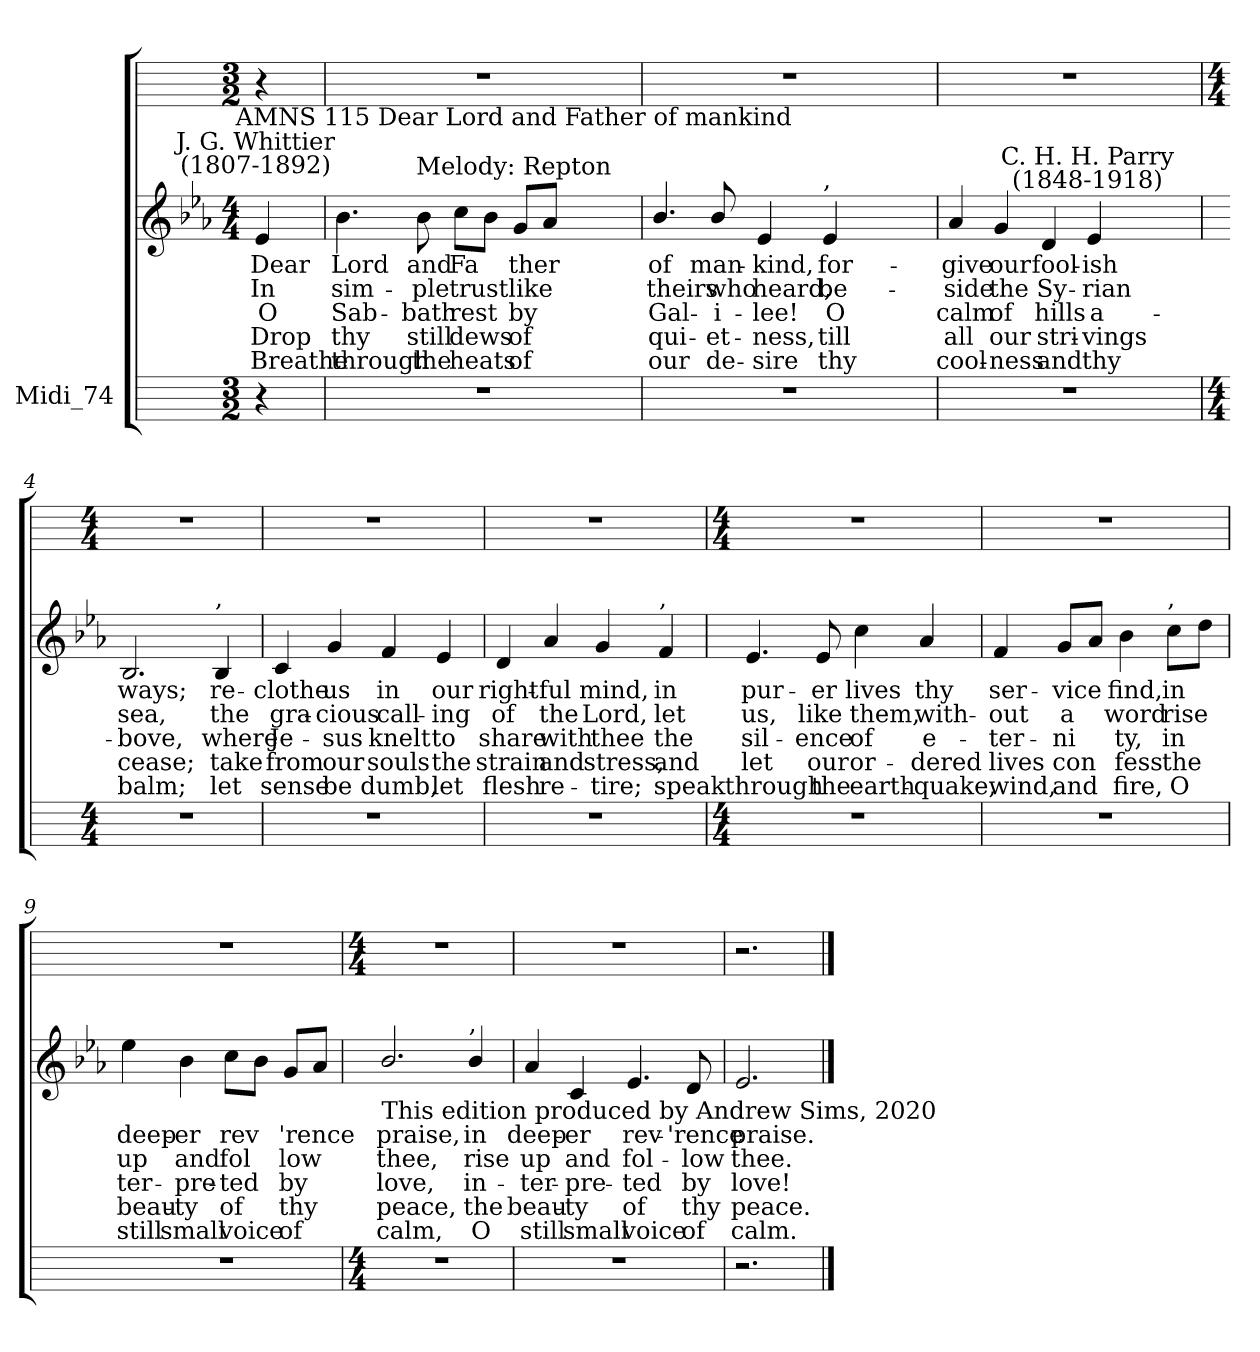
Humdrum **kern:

**kern	**kern	**text	**text	**text	**text	**text	**kern
*part3	*part2	*part2	*part2	*part2	*part2	*part2	*part1
*staff3	*staff2	*staff2	*staff2	*staff2	*staff2	*staff2	*staff1
*I"Midi_74	*	*	*	*	*	*	*
*	*clefG2	*	*	*	*	*	*
*	*k[b-e-a-]	*	*	*	*	*	*
*	*E-:	*	*	*	*	*	*
*M3/2	*M4/4	*	*	*	*	*	*M3/2
=	=	=	=	=	=	=	=
!	!LO:TX:a:cj:t=J. G. Whittier\n(1807-1892)	!	!	!	!	!	!
!	!	!LO:LY:b	!LO:LY:b	!LO:LY:b	!LO:LY:b	!LO:LY:b	!
4r	4e-	Dear	In	O	Drop	Breathe	4r
=1	=1	=1	=1	=1	=1	=1	=1
!	!	!LO:LY:b	!LO:LY:b	!LO:LY:b	!LO:LY:b	!LO:LY:b	!
1.r	4.b-	Lord	sim-	-Sab-	-thy	through	1.r
!	!	!LO:LY:b	!LO:LY:b	!LO:LY:b	!LO:LY:b	!LO:LY:b	!
.	8b-	and	ple	bath	still	the	.
!	!	!LO:LY:b	!LO:LY:b	!LO:LY:b	!LO:LY:b	!LO:LY:b	!
.	8ccL	Fa	trust	rest	dews	heats	.
.	8b-J	.	.	.	.	.	.
!	!LO:TX:a:cj:t=AMNS 115 Dear Lord and Father of mankind	!	!	!	!	!	!
!	!LO:TX:a:cj:t=Melody&colon; Repton	!	!	!	!	!	!
!	!	!LO:LY:b	!LO:LY:b	!LO:LY:b	!LO:LY:b	!LO:LY:b	!
.	8gL	ther	like	by	of	of	.
.	8a-J	.	.	.	.	.	.
.	2ryy	.	.	.	.	.	.
=2	=2	=2	=2	=2	=2	=2	=2
!	!	!LO:LY:b	!LO:LY:b	!LO:LY:b	!LO:LY:b	!LO:LY:b	!
1.r	4.b-/	of	theirs	Gal-	-qui-	-our	1.r
!	!	!LO:LY:b	!LO:LY:b	!LO:LY:b	!LO:LY:b	!LO:LY:b	!
.	8b-/	man-	-who	i-	-et-	-de-	.
!	!	!LO:LY:b	!LO:LY:b	!LO:LY:b	!LO:LY:b	!LO:LY:b	!
.	4e-	-kind,	heard,	lee!	ness,	sire	.
!	!LO:TX:a:t=,	!	!	!	!	!	!
!	!	!LO:LY:b	!LO:LY:b	!LO:LY:b	!LO:LY:b	!LO:LY:b	!
.	4e-	for-	-be-	-O	till	thy	.
.	2ryy	.	.	.	.	.	.
=3	=3	=3	=3	=3	=3	=3	=3
!	!	!LO:LY:b	!LO:LY:b	!LO:LY:b	!LO:LY:b	!LO:LY:b	!
1.r	4a-	give	side	calm	all	cool-	1.r
!	!	!LO:LY:b	!LO:LY:b	!LO:LY:b	!LO:LY:b	!LO:LY:b	!
.	4g	-our	the	of	our	ness	.
!	!	!LO:LY:b	!LO:LY:b	!LO:LY:b	!LO:LY:b	!LO:LY:b	!
.	4d	fool-	-Sy-	-hills	stri-	-and	.
!	!LO:TX:a:cj:t=C. H. H. Parry\n(1848-1918)	!	!	!	!	!	!
!	!	!LO:LY:b	!LO:LY:b	!LO:LY:b	!LO:LY:b	!LO:LY:b	!
.	4e-	ish	rian	a-	-vings	thy	.
.	2ryy	.	.	.	.	.	.
!!LO:LB:g=z
=4	=4	=4	=4	=4	=4	=4	=4
*M4/4	*	*	*	*	*	*	*M4/4
!	!	!LO:LY:b	!LO:LY:b	!LO:LY:b	!LO:LY:b	!LO:LY:b	!
1r	2.B-	ways;	sea,	bove,	cease;	balm;	1r
!	!LO:TX:a:t=,	!	!	!	!	!	!
!	!	!LO:LY:b	!LO:LY:b	!LO:LY:b	!LO:LY:b	!LO:LY:b	!
.	4B-	re-	-the	where	take	let	.
=5	=5	=5	=5	=5	=5	=5	=5
!	!	!LO:LY:b	!LO:LY:b	!LO:LY:b	!LO:LY:b	!LO:LY:b	!
1r	4c	clothe	gra-	-Je-	-from	sense	1r
!	!	!LO:LY:b	!LO:LY:b	!LO:LY:b	!LO:LY:b	!LO:LY:b	!
.	4g	us	cious	sus	our	be	.
!	!	!LO:LY:b	!LO:LY:b	!LO:LY:b	!LO:LY:b	!LO:LY:b	!
.	4f	in	call-	-knelt	souls	dumb,	.
!	!	!LO:LY:b	!LO:LY:b	!LO:LY:b	!LO:LY:b	!LO:LY:b	!
.	4e-	our	ing	to	the	let	.
=6	=6	=6	=6	=6	=6	=6	=6
!	!	!LO:LY:b	!LO:LY:b	!LO:LY:b	!LO:LY:b	!LO:LY:b	!
1r	4d	right-	-of	share	strain	flesh	1r
!	!	!LO:LY:b	!LO:LY:b	!LO:LY:b	!LO:LY:b	!LO:LY:b	!
.	4a-	ful	the	with	and	re-	.
!	!	!LO:LY:b	!LO:LY:b	!LO:LY:b	!LO:LY:b	!LO:LY:b	!
.	4g	-mind,	Lord,	thee	stress,	tire;	.
!	!LO:TX:a:t=,	!	!	!	!	!	!
!	!	!LO:LY:b	!LO:LY:b	!LO:LY:b	!LO:LY:b	!LO:LY:b	!
.	4f	in	let	the	and	speak	.
!!LO:LB:g=z
=7	=7	=7	=7	=7	=7	=7	=7
*M4/4	*	*	*	*	*	*	*M4/4
!	!	!LO:LY:b	!LO:LY:b	!LO:LY:b	!LO:LY:b	!LO:LY:b	!
1r	4.e-	pur-	-us,	sil-	-let	through	1r
!	!	!LO:LY:b	!LO:LY:b	!LO:LY:b	!LO:LY:b	!LO:LY:b	!
.	8e-	er	like	ence	our	the	.
!	!	!LO:LY:b	!LO:LY:b	!LO:LY:b	!LO:LY:b	!LO:LY:b	!
.	4cc	lives	them,	of	or-	-earth-	.
!	!	!LO:LY:b	!LO:LY:b	!LO:LY:b	!LO:LY:b	!LO:LY:b	!
.	4a-	-thy	with-	-e-	-dered	quake,	.
=8	=8	=8	=8	=8	=8	=8	=8
!	!	!LO:LY:b	!LO:LY:b	!LO:LY:b	!LO:LY:b	!LO:LY:b	!
1r	4f	ser-	-out	ter-	-lives	wind,	1r
!	!	!LO:LY:b	!LO:LY:b	!LO:LY:b	!LO:LY:b	!LO:LY:b	!
.	8gL	vice	a	ni	con	and	.
.	8a-J	.	.	.	.	.	.
!	!	!LO:LY:b	!LO:LY:b	!LO:LY:b	!LO:LY:b	!LO:LY:b	!
.	4b-	find,	word	ty,	fess	fire,	.
!	!LO:TX:a:t=,	!	!	!	!	!	!
!	!	!LO:LY:b	!LO:LY:b	!LO:LY:b	!LO:LY:b	!LO:LY:b	!
.	8ccL	in	rise	in	the	O	.
.	8ddJ	.	.	.	.	.	.
=9	=9	=9	=9	=9	=9	=9	=9
!	!	!LO:LY:b	!LO:LY:b	!LO:LY:b	!LO:LY:b	!LO:LY:b	!
1r	4ee-	deep-	-up	ter-	-beau-	-still	1r
!	!	!LO:LY:b	!LO:LY:b	!LO:LY:b	!LO:LY:b	!LO:LY:b	!
.	4b-	er	and	pre-	-ty	small	.
!	!	!LO:LY:b	!LO:LY:b	!LO:LY:b	!LO:LY:b	!LO:LY:b	!
.	8ccL	rev	fol	ted	of	voice	.
.	8b-J	.	.	.	.	.	.
!	!	!LO:LY:b	!LO:LY:b	!LO:LY:b	!LO:LY:b	!LO:LY:b	!
.	8gL	'rence	low	by	thy	of	.
.	8a-J	.	.	.	.	.	.
!!LO:LB:g=z
=10	=10	=10	=10	=10	=10	=10	=10
*M4/4	*	*	*	*	*	*	*M4/4
!	!LO:TX:b:t=This edition produced by Andrew Sims, 2020	!	!	!	!	!	!
!	!	!LO:LY:b	!LO:LY:b	!LO:LY:b	!LO:LY:b	!LO:LY:b	!
1r	2.b-/	praise,	thee,	love,	peace,	calm,	1r
!	!LO:TX:a:t=,	!	!	!	!	!	!
!	!	!LO:LY:b	!LO:LY:b	!LO:LY:b	!LO:LY:b	!LO:LY:b	!
.	4b-/	in	rise	in-	-the	O	.
=11	=11	=11	=11	=11	=11	=11	=11
!	!	!LO:LY:b	!LO:LY:b	!LO:LY:b	!LO:LY:b	!LO:LY:b	!
1r	4a-	deep-	-up	ter-	-beau-	-still	1r
!	!	!LO:LY:b	!LO:LY:b	!LO:LY:b	!LO:LY:b	!LO:LY:b	!
.	4c	er	and	pre-	-ty	small	.
!	!	!LO:LY:b	!LO:LY:b	!LO:LY:b	!LO:LY:b	!LO:LY:b	!
.	4.e-	rev-	-fol-	-ted	of	voice	.
!	!	!LO:LY:b	!LO:LY:b	!LO:LY:b	!LO:LY:b	!LO:LY:b	!
.	8d	'rence	low	by	thy	of	.
=12	=12	=12	=12	=12	=12	=12	=12
!	!	!LO:LY:b	!LO:LY:b	!LO:LY:b	!LO:LY:b	!LO:LY:b	!
2.r	2.e-	praise.	thee.	love!	peace.	calm.	2.r
==	==	==	==	==	==	==	==
*-	*-	*-	*-	*-	*-	*-	*-
